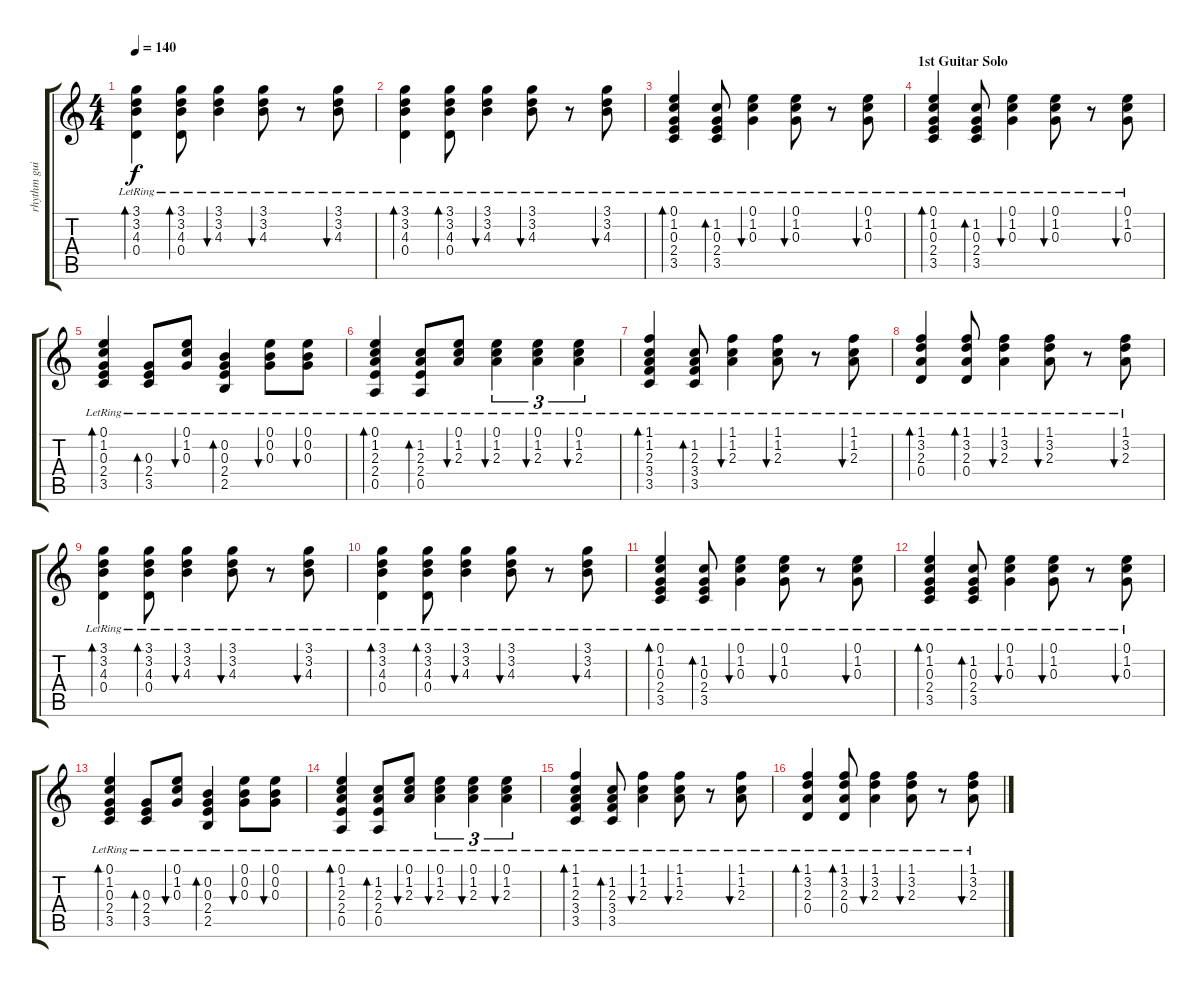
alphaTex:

\track ("rhythm guitar" "rhythm gui") {instrument acousticguitarsteel}
\staff {score tabs}
\tuning (E4 B3 G3 D3 A2 E2) {hide}
\ts (4 4)
\tempo 140
\clef g2
\ks c
(3.1{lr} 3.2{lr} 4.3{lr} 0.4{lr}).4{bd 120 dy f} (3.1{lr} 3.2{lr} 4.3{lr} 0.4{lr}).8{bd 120} (3.1{lr} 3.2{lr} 4.3{lr}).4{bu 120} (3.1{lr} 3.2{lr} 4.3{lr}).8{bu 120} r.8 (3.1{lr} 3.2{lr} 4.3{lr}).8{bu 120} |
(3.1{lr} 3.2{lr} 4.3{lr} 0.4{lr}).4{bd 120} (3.1{lr} 3.2{lr} 4.3{lr} 0.4{lr}).8{bd 120} (3.1{lr} 3.2{lr} 4.3{lr}).4{bu 120} (3.1{lr} 3.2{lr} 4.3{lr}).8{bu 120} r.8 (3.1{lr} 3.2{lr} 4.3{lr}).8{bu 120} |
(0.1{lr} 1.2{lr} 0.3{lr} 2.4{lr} 3.5{lr}).4{bd 120} (1.2{lr} 0.3{lr} 2.4{lr} 3.5{lr}).8{bd 120} (0.1{lr} 1.2{lr} 0.3{lr}).4{bu 120} (0.1{lr} 1.2{lr} 0.3{lr}).8{bu 120} r.8 (0.1{lr} 1.2{lr} 0.3{lr}).8{bu 120} |
\section ("" "1st Guitar Solo ")
(0.1{lr} 1.2{lr} 0.3{lr} 2.4{lr} 3.5{lr}).4{bd 120} (1.2{lr} 0.3{lr} 2.4{lr} 3.5{lr}).8{bd 120} (0.1{lr} 1.2{lr} 0.3{lr}).4{bu 120} (0.1{lr} 1.2{lr} 0.3{lr}).8{bu 120} r.8 (0.1{lr} 1.2{lr} 0.3{lr}).8{bu 120} |
(0.1{lr} 1.2{lr} 0.3{lr} 2.4{lr} 3.5{lr}).4{bd 240} (0.3{lr} 2.4{lr} 3.5).8{bd 120} (0.1{lr} 1.2{lr} 0.3{lr}).8{bu 120} (0.2 0.3 2.4{lr} 2.5{lr}).4{bd 240} (0.1{lr} 0.2{lr} 0.3{lr}).8{bu 120} (0.1{lr} 0.2{lr} 0.3{lr}).8{bu 120} |
(0.1{lr} 1.2{lr} 2.3{lr} 2.4{lr} 0.5{lr}).4{bd 120} (1.2{lr} 2.3{lr} 2.4{lr} 0.5{lr}).8{bd 120} (0.1{lr} 1.2{lr} 2.3{lr}).8{bu 120} (0.1{lr} 1.2{lr} 2.3{lr}).4{tu (3 2) bu 120} (0.1{lr} 1.2{lr} 2.3{lr}).4{tu (3 2) bu 120} (0.1{lr} 1.2{lr} 2.3{lr}).4{tu (3 2) bu 120} |
(1.1{lr} 1.2{lr} 2.3{lr} 3.4{lr} 3.5{lr}).4{bd 120} (1.2{lr} 2.3{lr} 3.4{lr} 3.5{lr}).8{bd 120} (1.1{lr} 1.2{lr} 2.3{lr}).4{bu 120} (1.1{lr} 1.2{lr} 2.3{lr}).8{bu 120} r.8 (1.1{lr} 1.2{lr} 2.3{lr}).8{bu 120} |
(1.1{lr} 3.2{lr} 2.3{lr} 0.4{lr}).4{bd 120} (1.1{lr} 3.2{lr} 2.3{lr} 0.4{lr}).8{bd 120} (1.1{lr} 3.2{lr} 2.3{lr}).4{bu 120} (1.1{lr} 3.2{lr} 2.3{lr}).8{bu 120} r.8 (1.1{lr} 3.2{lr} 2.3{lr}).8{bu 120} |
(3.1{lr} 3.2{lr} 4.3{lr} 0.4{lr}).4{bd 120} (3.1{lr} 3.2{lr} 4.3{lr} 0.4{lr}).8{bd 120} (3.1{lr} 3.2{lr} 4.3{lr}).4{bu 120} (3.1{lr} 3.2{lr} 4.3{lr}).8{bu 120} r.8 (3.1{lr} 3.2{lr} 4.3{lr}).8{bu 120} |
(3.1{lr} 3.2{lr} 4.3{lr} 0.4{lr}).4{bd 120} (3.1{lr} 3.2{lr} 4.3{lr} 0.4{lr}).8{bd 120} (3.1{lr} 3.2{lr} 4.3{lr}).4{bu 120} (3.1{lr} 3.2{lr} 4.3{lr}).8{bu 120} r.8 (3.1{lr} 3.2{lr} 4.3{lr}).8{bu 120} |
(0.1{lr} 1.2{lr} 0.3{lr} 2.4{lr} 3.5{lr}).4{bd 120} (1.2{lr} 0.3{lr} 2.4{lr} 3.5{lr}).8{bd 120} (0.1{lr} 1.2{lr} 0.3{lr}).4{bu 120} (0.1{lr} 1.2{lr} 0.3{lr}).8{bu 120} r.8 (0.1{lr} 1.2{lr} 0.3{lr}).8{bu 120} |
(0.1{lr} 1.2{lr} 0.3{lr} 2.4{lr} 3.5{lr}).4{bd 120} (1.2{lr} 0.3{lr} 2.4{lr} 3.5{lr}).8{bd 120} (0.1{lr} 1.2{lr} 0.3{lr}).4{bu 120} (0.1{lr} 1.2{lr} 0.3{lr}).8{bu 120} r.8 (0.1{lr} 1.2{lr} 0.3{lr}).8{bu 120} |
(0.1{lr} 1.2{lr} 0.3{lr} 2.4{lr} 3.5{lr}).4{bd 240} (0.3{lr} 2.4{lr} 3.5).8{bd 120} (0.1{lr} 1.2{lr} 0.3{lr}).8{bu 120} (0.2 0.3 2.4{lr} 2.5{lr}).4{bd 240} (0.1{lr} 0.2{lr} 0.3{lr}).8{bu 120} (0.1{lr} 0.2{lr} 0.3{lr}).8{bu 120} |
(0.1{lr} 1.2{lr} 2.3{lr} 2.4{lr} 0.5{lr}).4{bd 120} (1.2{lr} 2.3{lr} 2.4{lr} 0.5{lr}).8{bd 120} (0.1{lr} 1.2{lr} 2.3{lr}).8{bu 120} (0.1{lr} 1.2{lr} 2.3{lr}).4{tu (3 2) bu 120} (0.1{lr} 1.2{lr} 2.3{lr}).4{tu (3 2) bu 120} (0.1{lr} 1.2{lr} 2.3{lr}).4{tu (3 2) bu 120} |
(1.1{lr} 1.2{lr} 2.3{lr} 3.4{lr} 3.5{lr}).4{bd 120} (1.2{lr} 2.3{lr} 3.4{lr} 3.5{lr}).8{bd 120} (1.1{lr} 1.2{lr} 2.3{lr}).4{bu 120} (1.1{lr} 1.2{lr} 2.3{lr}).8{bu 120} r.8 (1.1{lr} 1.2{lr} 2.3{lr}).8{bu 120} |
(1.1{lr} 3.2{lr} 2.3{lr} 0.4{lr}).4{bd 120} (1.1{lr} 3.2{lr} 2.3{lr} 0.4{lr}).8{bd 120} (1.1{lr} 3.2{lr} 2.3{lr}).4{bu 120} (1.1{lr} 3.2{lr} 2.3{lr}).8{bu 120} r.8 (1.1{lr} 3.2{lr} 2.3{lr}).8{bu 120}
